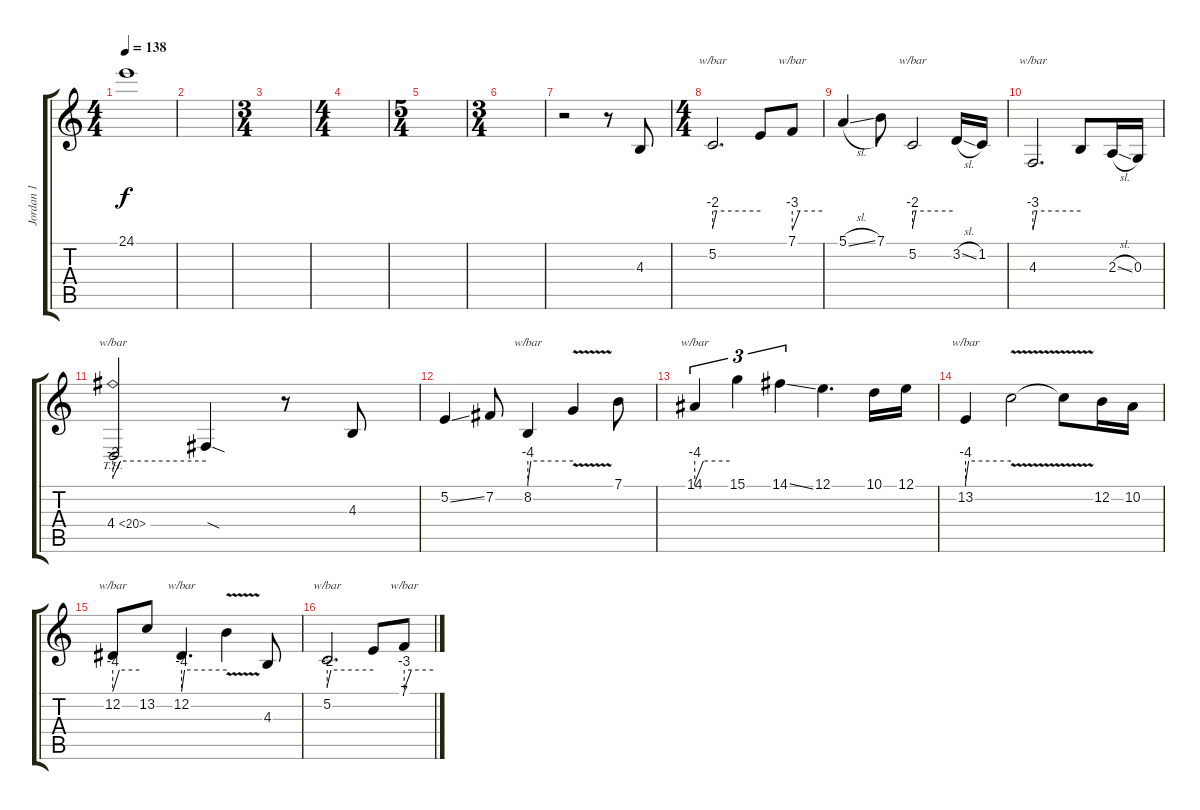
\track ("Jordan 1" "Jordan 1") {instrument lead1square}
\staff {score tabs}
\tuning (E4 B3 G3 D3 A2 E2) {hide}
\ts (4 4)
\tempo 138
\clef g2
\ks c
24.1{t}.1{dy f volume 0} |
|
\ts (3 4)
|
\ts (4 4)
|
\ts (5 4)
|
\ts (3 4)
|
r.2{volume 10} r.8 4.3.8 |
\ts (4 4)
5.2.2{d tbe (custom default 0 -8 5 0 60 0)} 5.2{t}.8 7.1.8{tbe (custom default 0 -12 15 0 60 0)} |
5.1{sl}.4 7.1.8 5.2.2{tbe (custom default 0 -8 5 0 60 0)} 3.2{sl}.16 1.2.16 |
4.3.2{d tbe (custom default 0 -12 5 0 60 0)} 4.3{t}.8 2.3{sl}.16 0.3.16 |
4.4{th 16}.2{tbe (custom default 0 -8 5 0 60 0)} 4.4{sod t}.4 r.8 4.3.8 |
5.2{ss}.4 7.2.8 8.2.4{tbe (custom default 0 -16 4 0 60 0)} 8.2{v t}.4 7.1.8 |
14.1.4{tu (3 2) tbe (custom default 0 -16 15 0 60 0)} 15.1.4{tu (3 2)} 14.1{ss}.4{tu (3 2)} 12.1.4{d} 10.1.16 12.1.16 |
13.2.4{tbe (custom default 0 -16 4 0 60 0)} 13.2{v t}.2 13.2{t}.8 12.2.16 10.2.16 |
12.2.8{tbe (custom default 0 -16 15 0 60 0)} 13.2.8 12.2.4{d tbe (custom default 0 -16 4 0 60 0)} 12.2{v t}.4 4.3.8 |
5.2.2{d tbe (custom default 0 -8 5 0 60 0)} 5.2{t}.8 7.1.8{tbe (custom default 0 -12 15 0 60 0)}
